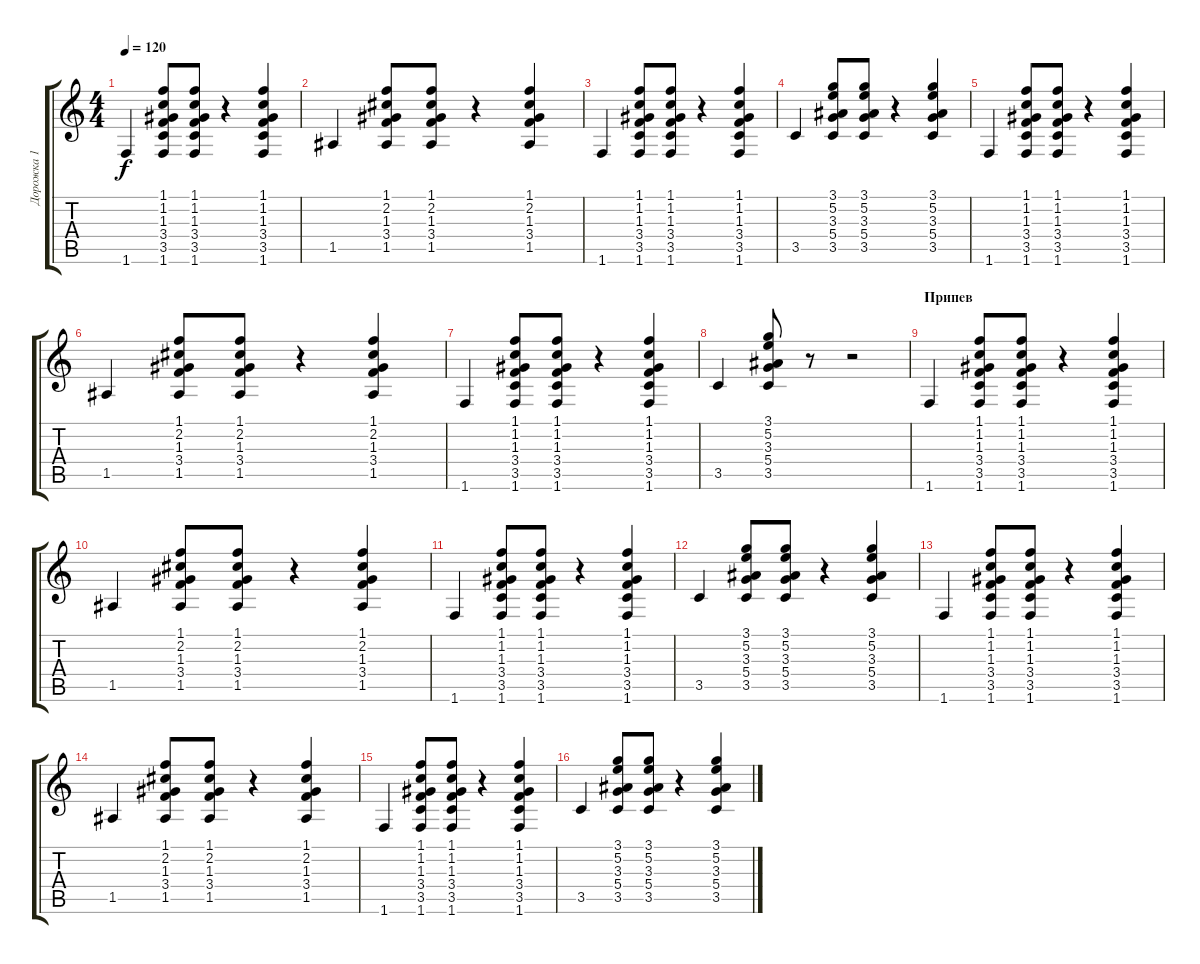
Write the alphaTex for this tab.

\track ("Дорожка 1" "Дорожка 1") {instrument acousticguitarnylon}
\staff {score tabs}
\tuning (E4 B3 G3 D3 A2 E2) {hide}
\ts (4 4)
\tempo 120
\clef g2
\ks c
1.6.4{dy f} (1.1 1.2 1.3 3.4 3.5 1.6).8 (1.1 1.2 1.3 3.4 3.5 1.6).8 r.4 (1.1 1.2 1.3 3.4 3.5 1.6).4 |
1.5.4 (1.1 2.2 1.3 3.4 1.5).8 (1.1 2.2 1.3 3.4 1.5).8 r.4 (1.1 2.2 1.3 3.4 1.5).4 |
1.6.4 (1.1 1.2 1.3 3.4 3.5 1.6).8 (1.1 1.2 1.3 3.4 3.5 1.6).8 r.4 (1.1 1.2 1.3 3.4 3.5 1.6).4 |
3.5.4 (3.1 5.2 3.3 5.4 3.5).8 (3.1 5.2 3.3 5.4 3.5).8 r.4 (3.1 5.2 3.3 5.4 3.5).4 |
1.6.4 (1.1 1.2 1.3 3.4 3.5 1.6).8 (1.1 1.2 1.3 3.4 3.5 1.6).8 r.4 (1.1 1.2 1.3 3.4 3.5 1.6).4 |
1.5.4 (1.1 2.2 1.3 3.4 1.5).8 (1.1 2.2 1.3 3.4 1.5).8 r.4 (1.1 2.2 1.3 3.4 1.5).4 |
1.6.4 (1.1 1.2 1.3 3.4 3.5 1.6).8 (1.1 1.2 1.3 3.4 3.5 1.6).8 r.4 (1.1 1.2 1.3 3.4 3.5 1.6).4 |
3.5.4 (3.1 5.2 3.3 5.4 3.5).8 r.8 r.2 |
\section ("" "Припев")
1.6.4 (1.1 1.2 1.3 3.4 3.5 1.6).8 (1.1 1.2 1.3 3.4 3.5 1.6).8 r.4 (1.1 1.2 1.3 3.4 3.5 1.6).4 |
1.5.4 (1.1 2.2 1.3 3.4 1.5).8 (1.1 2.2 1.3 3.4 1.5).8 r.4 (1.1 2.2 1.3 3.4 1.5).4 |
1.6.4 (1.1 1.2 1.3 3.4 3.5 1.6).8 (1.1 1.2 1.3 3.4 3.5 1.6).8 r.4 (1.1 1.2 1.3 3.4 3.5 1.6).4 |
3.5.4 (3.1 5.2 3.3 5.4 3.5).8 (3.1 5.2 3.3 5.4 3.5).8 r.4 (3.1 5.2 3.3 5.4 3.5).4 |
1.6.4 (1.1 1.2 1.3 3.4 3.5 1.6).8 (1.1 1.2 1.3 3.4 3.5 1.6).8 r.4 (1.1 1.2 1.3 3.4 3.5 1.6).4 |
1.5.4 (1.1 2.2 1.3 3.4 1.5).8 (1.1 2.2 1.3 3.4 1.5).8 r.4 (1.1 2.2 1.3 3.4 1.5).4 |
1.6.4 (1.1 1.2 1.3 3.4 3.5 1.6).8 (1.1 1.2 1.3 3.4 3.5 1.6).8 r.4 (1.1 1.2 1.3 3.4 3.5 1.6).4 |
3.5.4 (3.1 5.2 3.3 5.4 3.5).8 (3.1 5.2 3.3 5.4 3.5).8 r.4 (3.1 5.2 3.3 5.4 3.5).4
